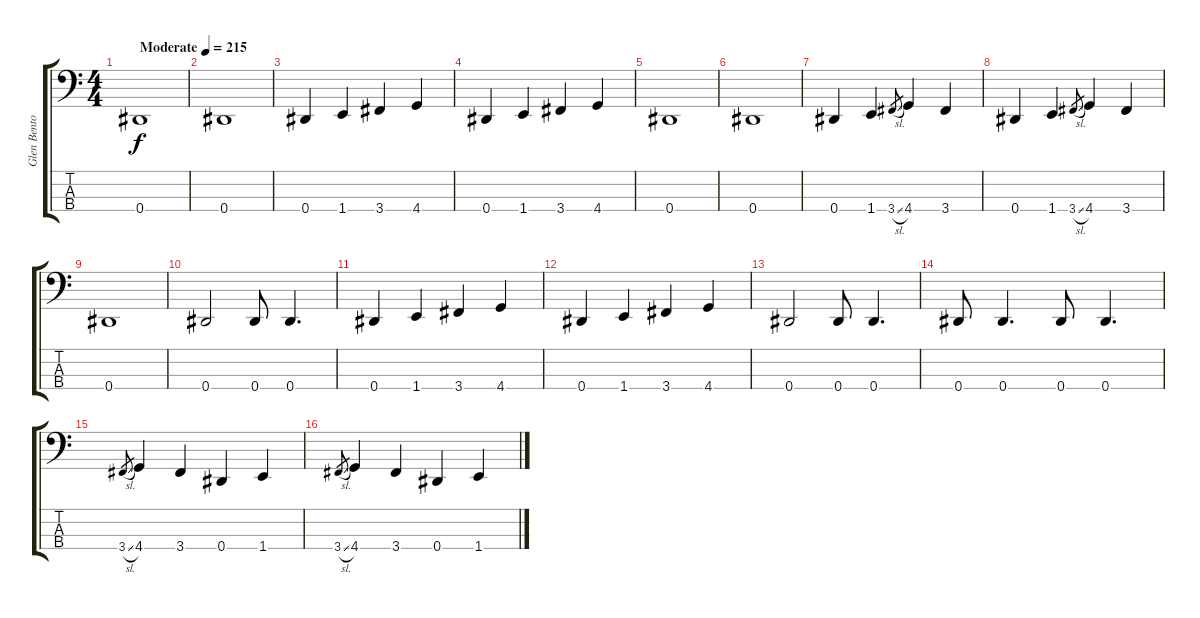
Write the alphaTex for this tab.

\track ("Glen Benton" "Glen Bento") {instrument electricbasspick}
\staff {score tabs}
\tuning (Gb2 Db2 Ab1 Eb1) {hide}
\ts (4 4)
\tempo (215 "Moderate")
\clef f4
\ks c
0.4.1{dy f instrument electricbasspick} |
0.4.1 |
0.4.4 1.4.4 3.4.4 4.4.4 |
0.4.4 1.4.4 3.4.4 4.4.4 |
0.4.1 |
0.4.1 |
0.4.4 1.4.4 3.4{sl}.8{gr} 4.4.4 3.4.4 |
0.4.4 1.4.4 3.4{sl}.8{gr} 4.4.4 3.4.4 |
0.4.1 |
0.4.2 0.4.8 0.4.4{d} |
0.4.4 1.4.4 3.4.4 4.4.4 |
0.4.4 1.4.4 3.4.4 4.4.4 |
0.4.2 0.4.8 0.4.4{d} |
0.4.8 0.4.4{d} 0.4.8 0.4.4{d} |
3.4{sl}.8{gr} 4.4.4 3.4.4 0.4.4 1.4.4 |
3.4{sl}.8{gr} 4.4.4 3.4.4 0.4.4 1.4.4
